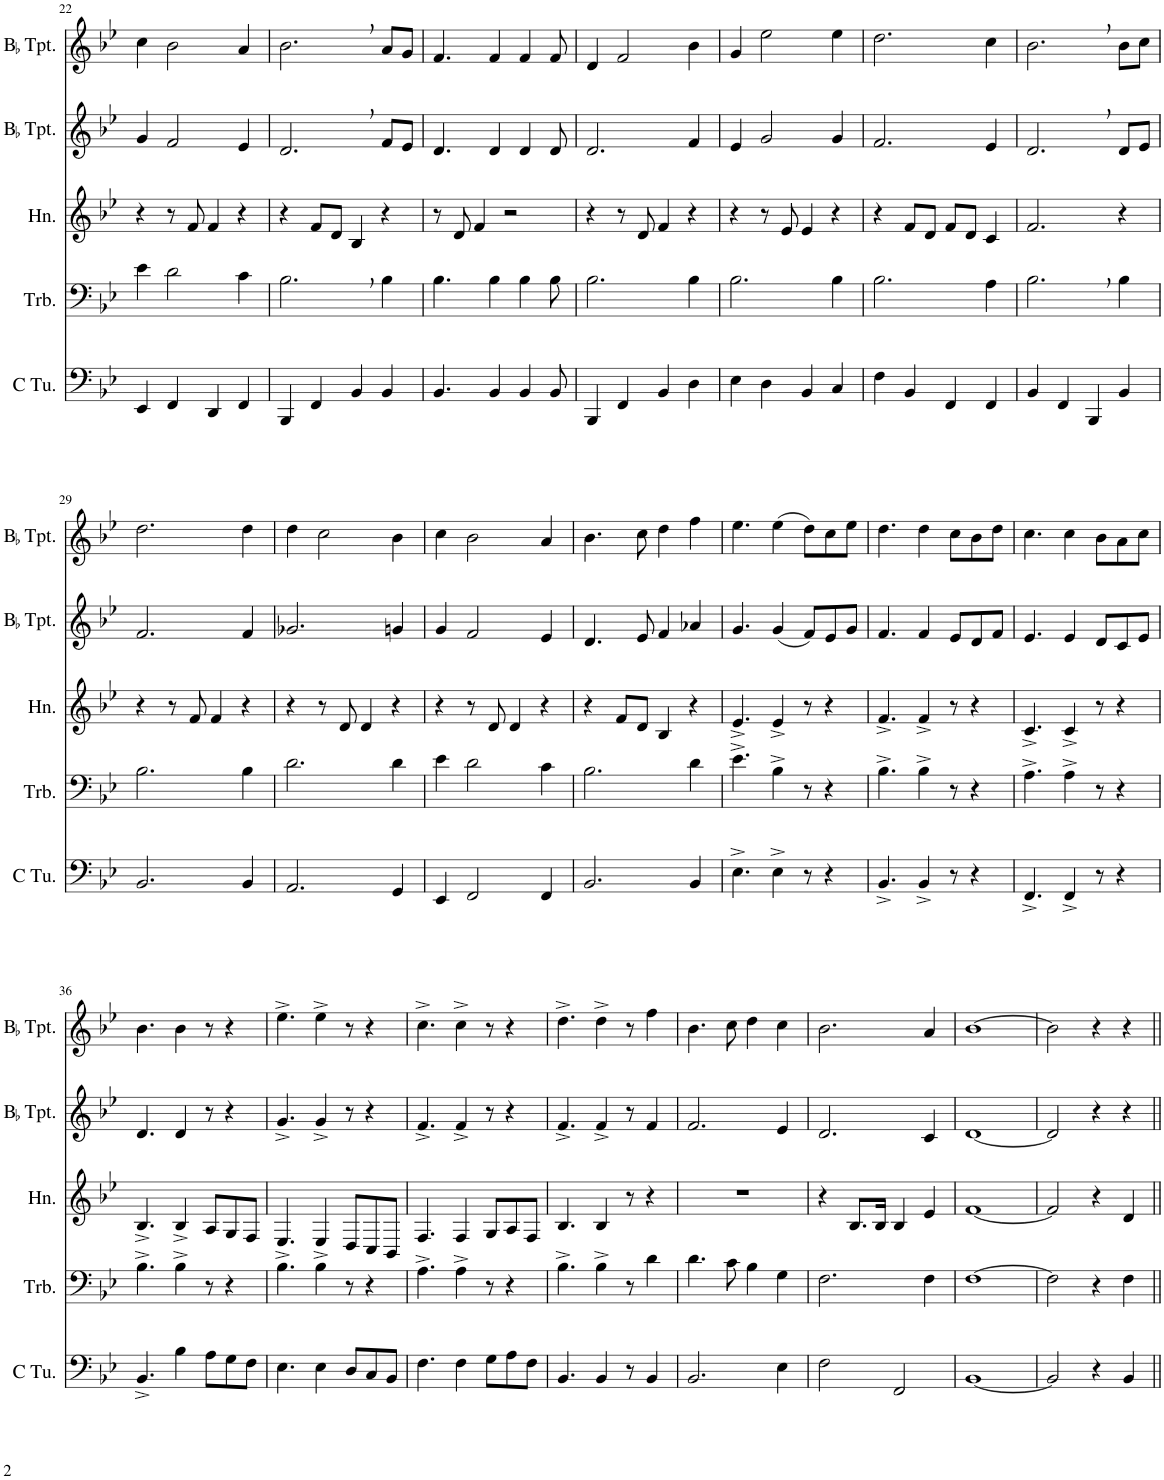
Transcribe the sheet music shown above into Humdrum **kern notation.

**kern	**kern	**kern	**kern	**kern
*part5	*part4	*part3	*part2	*part1
*staff5	*staff4	*staff3	*staff2	*staff1
*I"C Tuba	*I"Trombone	*I"Horn	*I"BaccidentalFlat Trumpet	*I"BaccidentalFlat Trumpet
*I'C Tu.	*I'Trb.	*I'Hn.	*I'BaccidentalFlat Tpt.	*I'BaccidentalFlat Tpt.
!!LO:PB:g=z
*clefF4	*clefF4	*clefG2	*clefG2	*clefG2
*	*	*ITrd4c7	*ITrd1c2	*ITrd1c2
*k[b-e-]	*k[b-e-]	*k[b-e-]	*k[b-e-]	*k[b-e-]
*M4/4	*M4/4	*M4/4	*M4/4	*M4/4
=22	=22	=22	=22	=22
4EE-/	4e-\	4r	4g/	4cc\
4FF/	2d\	8r	2f/	2b-\
.	.	8f/	.	.
4DD/	.	4f/	.	.
4FF/	4c\	4r	4e-/	4a/
=23	=23	=23	=23	=23
4BBB-/	2.B-,\	4r	2.d,/	2.b-,\
4FF/	.	8f/L	.	.
.	.	8d/J	.	.
4BB-/	.	4B-/	.	.
4BB-/	4B-\	4r	8f/L	8a/L
.	.	.	8e-/J	8g/J
=24	=24	=24	=24	=24
4.BB-/	4.B-\	8r	4.d/	4.f/
.	.	8d/	.	.
.	.	4f/	.	.
4BB-/	4B-\	.	4d/	4f/
.	.	2r	.	.
4BB-/	4B-\	.	4d/	4f/
8BB-/	8B-\	.	8d/	8f/
=25	=25	=25	=25	=25
4BBB-/	2.B-\	4r	2.d/	4d/
4FF/	.	8r	.	2f/
.	.	8d/	.	.
4BB-/	.	4f/	.	.
4D\	4B-\	4r	4f/	4b-\
=26	=26	=26	=26	=26
4E-\	2.B-\	4r	4e-/	4g/
4D\	.	8r	2g/	2ee-\
.	.	8e-/	.	.
4BB-/	.	4e-/	.	.
4C/	4B-\	4r	4g/	4ee-\
=27	=27	=27	=27	=27
4F\	2.B-\	4r	2.f/	2.dd\
4BB-/	.	8f/L	.	.
.	.	8d/J	.	.
4FF/	.	8f/L	.	.
.	.	8d/J	.	.
4FF/	4A\	4c/	4e-/	4cc\
=28	=28	=28	=28	=28
4BB-/	2.B-,\	2.f/	2.d,/	2.b-,\
4FF/	.	.	.	.
4BBB-/	.	.	.	.
4BB-/	4B-\	4r	8d/L	8b-\L
.	.	.	8e-/J	8cc\J
!!LO:LB:g=z
=29	=29	=29	=29	=29
2.BB-/	2.B-\	4r	2.f/	2.dd\
.	.	8r	.	.
.	.	8f/	.	.
.	.	4f/	.	.
4BB-/	4B-\	4r	4f/	4dd\
=30	=30	=30	=30	=30
2.AA/	2.d\	4r	2.g-X/	4dd\
.	.	8r	.	2cc\
.	.	8d/	.	.
.	.	4d/	.	.
4GG/	4d\	4r	4gn/	4b-\
=31	=31	=31	=31	=31
4EE-/	4e-\	4r	4g/	4cc\
2FF/	2d\	8r	2f/	2b-\
.	.	8d/	.	.
.	.	4d/	.	.
4FF/	4c\	4r	4e-/	4a/
=32	=32	=32	=32	=32
2.BB-/	2.B-\	4r	4.d/	4.b-\
.	.	8f/L	.	.
.	.	8d/J	8e-/	8cc\
.	.	4B-/	4f/	4dd\
4BB-/	4d\	4r	4a-X/	4ff\
=33	=33	=33	=33	=33
4.E-^\	4.e-^\	4.e-^/	4.g/	4.ee-\
4E-^\	4B-^\	4e-^/	(4g/	(4ee-\
8r	8r	8r	8f/L)	8dd\L)
4r	4r	4r	8e-/	8cc\
.	.	.	8g/J	8ee-\J
=34	=34	=34	=34	=34
4.BB-^/	4.B-^\	4.f^/	4.f/	4.dd\
4BB-^/	4B-^\	4f^/	4f/	4dd\
8r	8r	8r	8e-/L	8cc\L
4r	4r	4r	8d/	8b-\
.	.	.	8f/J	8dd\J
=35	=35	=35	=35	=35
4.FF^/	4.A^\	4.c^/	4.e-/	4.cc\
4FF^/	4A^\	4c^/	4e-/	4cc\
8r	8r	8r	8d/L	8b-\L
4r	4r	4r	8c/	8a\
.	.	.	8e-/J	8cc\J
!!LO:LB:g=z
=36	=36	=36	=36	=36
4.BB-^/	4.B-^\	4.B-^/	4.d/	4.b-\
4B-\	4B-^\	4B-^/	4d/	4b-\
8A\L	8r	8A/L	8r	8r
8G\	4r	8G/	4r	4r
8F\J	.	8F/J	.	.
=37	=37	=37	=37	=37
4.E-\	4.B-^\	4.E-/	4.g^/	4.ee-^\
4E-\	4B-^\	4E-/	4g^/	4ee-^\
8D/L	8r	8D/L	8r	8r
8C/	4r	8C/	4r	4r
8BB-/J	.	8BB-/J	.	.
=38	=38	=38	=38	=38
4.F\	4.A^\	4.F/	4.f^/	4.cc^\
4F\	4A^\	4F/	4f^/	4cc^\
8G\L	8r	8G/L	8r	8r
8A\	4r	8A/	4r	4r
8F\J	.	8F/J	.	.
=39	=39	=39	=39	=39
4.BB-/	4.B-^\	4.B-/	4.f^/	4.dd^\
4BB-/	4B-^\	4B-/	4f^/	4dd^\
8r	8r	8r	8r	8r
4BB-/	4d\	4r	4f/	4ff\
=40	=40	=40	=40	=40
2.BB-/	4.d\	1r	2.f/	4.b-\
.	8c\	.	.	8cc\
.	4B-\	.	.	4dd\
4E-\	4G\	.	4e-/	4cc\
=41	=41	=41	=41	=41
2F\	2.F\	4r	2.d/	2.b-\
.	.	8.B-/L	.	.
.	.	16B-/Jk	.	.
2FF/	.	4B-/	.	.
.	4F\	4e-/	4c/	4a/
=42	=42	=42	=42	=42
[1BB-	[1F	[1f	[1d	[1b-
=43	=43	=43	=43	=43
2BB-/]	2F\]	2f/]	2d/]	2b-\]
4r	4r	4r	4r	4r
4BB-/	4F\	4d/	4r	4r
=||	=||	=||	=||	=||
*-	*-	*-	*-	*-
